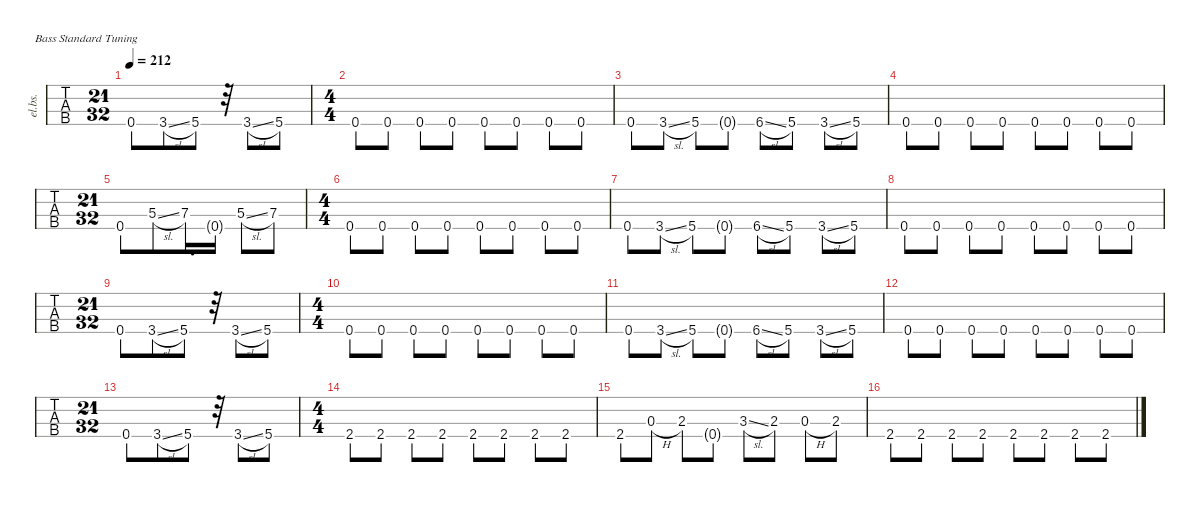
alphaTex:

\defaultSystemsLayout 4
\hideDynamics
\bracketExtendMode nobrackets
\track ("Bass" "el.bs.") {defaultSystemsLayout 4 multiBarRest instrument electricbassfinger}
\staff {tabs}
\tuning (G2 D2 A1 E1)
\ts (21 32)
\beaming (8 3 2)
\tempo 212
\clef f4
\ks c
0.4.8{dy f} 3.4{sl}.8 5.4.8 r.32 3.4{sl}.8 5.4.8 |
\ts (4 4)
\beaming (8 2 2 2 2)
0.4.8 0.4.8 0.4.8 0.4.8 0.4.8 0.4.8 0.4.8 0.4.8 |
0.4.8 3.4{sl}.8 5.4.8 0.4{g}.8 6.4{sl acc #}.8 5.4.8 3.4{sl}.8 5.4.8 |
0.4.8 0.4.8 0.4.8 0.4.8 0.4.8 0.4.8 0.4.8 0.4.8 |
\ts (21 32)
\beaming (8 3 2)
0.4.8 5.3{sl}.8 7.3.16{d} 0.4{g}.16{dy mf} 5.3{sl}.8{dy f} 7.3.8 |
\ts (4 4)
\beaming (8 2 2 2 2)
0.4.8 0.4.8 0.4.8 0.4.8 0.4.8 0.4.8 0.4.8 0.4.8 |
0.4.8 3.4{sl}.8 5.4.8 0.4{g}.8 6.4{sl acc #}.8 5.4.8 3.4{sl}.8 5.4.8 |
0.4.8 0.4.8 0.4.8 0.4.8 0.4.8 0.4.8 0.4.8 0.4.8 |
\ts (21 32)
\beaming (8 3 2)
0.4.8 3.4{sl}.8 5.4.8 r.32 3.4{sl}.8 5.4.8 |
\ts (4 4)
\beaming (8 2 2 2 2)
0.4.8 0.4.8 0.4.8 0.4.8 0.4.8 0.4.8 0.4.8 0.4.8 |
0.4.8 3.4{sl}.8 5.4.8 0.4{g}.8 6.4{sl acc #}.8 5.4.8 3.4{sl}.8 5.4.8 |
0.4.8 0.4.8 0.4.8 0.4.8 0.4.8 0.4.8 0.4.8 0.4.8 |
\ts (21 32)
\beaming (8 3 2)
0.4.8 3.4{sl}.8 5.4.8 r.32 3.4{sl}.8 5.4.8 |
\ts (4 4)
\beaming (8 2 2 2 2)
2.4{acc #}.8 2.4{acc #}.8 2.4{acc #}.8 2.4{acc #}.8 2.4{acc #}.8 2.4{acc #}.8 2.4{acc #}.8 2.4{acc #}.8 |
2.4{acc #}.8 0.3{h}.8 2.3.8 0.4{g}.8 3.3{sl}.8 2.3.8 0.3{h}.8 2.3.8 |
2.4{acc #}.8 2.4{acc #}.8 2.4{acc #}.8 2.4{acc #}.8 2.4{acc #}.8 2.4{acc #}.8 2.4{acc #}.8 2.4{acc #}.8
